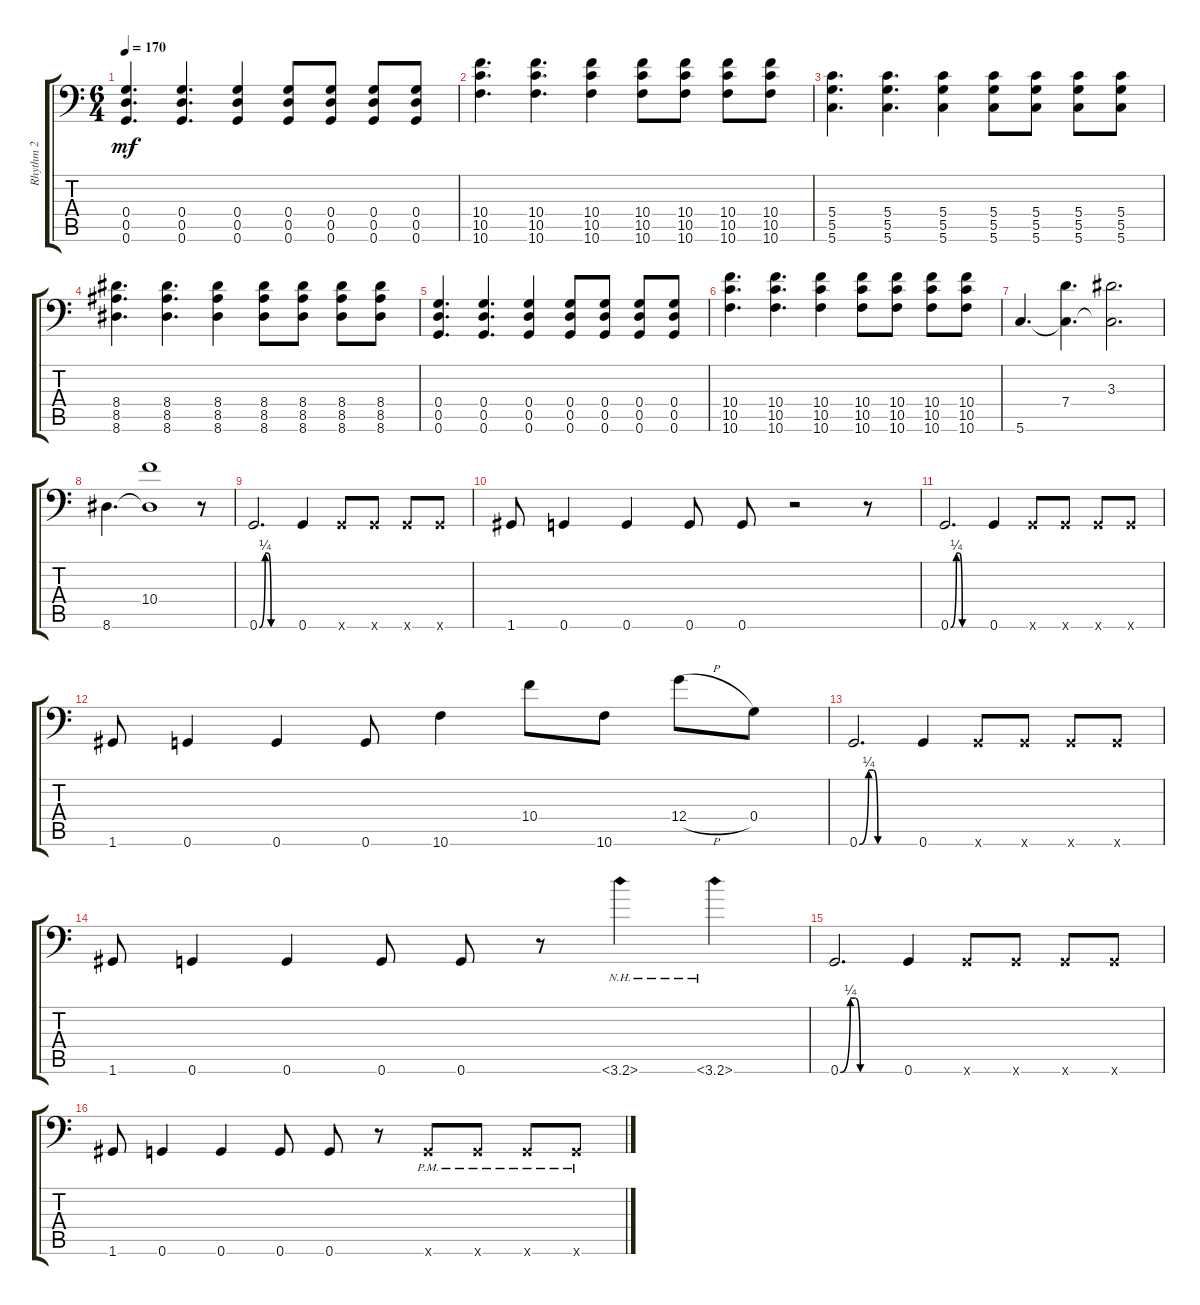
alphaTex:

\track ("Rhythm 2" "Rhythm 2") {instrument distortionguitar}
\staff {score tabs}
\tuning (A3 E3 C3 G2 D2 G1) {hide}
\ts (6 4)
\tempo 170
\clef f4
\ks c
(0.4 0.5 0.6).4{d dy mf} (0.4 0.5 0.6).4{d} (0.4 0.5 0.6).4 (0.4 0.5 0.6).8 (0.4 0.5 0.6).8 (0.4 0.5 0.6).8 (0.4 0.5 0.6).8 |
(10.4 10.5 10.6).4{d} (10.4 10.5 10.6).4{d} (10.4 10.5 10.6).4 (10.4 10.5 10.6).8 (10.4 10.5 10.6).8 (10.4 10.5 10.6).8 (10.4 10.5 10.6).8 |
(5.4 5.5 5.6).4{d} (5.4 5.5 5.6).4{d} (5.4 5.5 5.6).4 (5.4 5.5 5.6).8 (5.4 5.5 5.6).8 (5.4 5.5 5.6).8 (5.4 5.5 5.6).8 |
(8.4 8.5 8.6).4{d} (8.4 8.5 8.6).4{d} (8.4 8.5 8.6).4 (8.4 8.5 8.6).8 (8.4 8.5 8.6).8 (8.4 8.5 8.6).8 (8.4 8.5 8.6).8 |
(0.4 0.5 0.6).4{d} (0.4 0.5 0.6).4{d} (0.4 0.5 0.6).4 (0.4 0.5 0.6).8 (0.4 0.5 0.6).8 (0.4 0.5 0.6).8 (0.4 0.5 0.6).8 |
(10.4 10.5 10.6).4{d} (10.4 10.5 10.6).4{d} (10.4 10.5 10.6).4 (10.4 10.5 10.6).8 (10.4 10.5 10.6).8 (10.4 10.5 10.6).8 (10.4 10.5 10.6).8 |
5.6.4{d} (7.4 5.6{t}).4{d} (3.3 5.6{t}).2{d} |
8.6.4{d} (10.4 8.6{t}).1 r.8 |
0.6{be (custom 0 0 10 1 15 1 20 0 60 0)}.2{d} 0.6.4 0.6{x}.8 0.6{x}.8 0.6{x}.8 0.6{x}.8 |
1.6.8 0.6.4 0.6.4 0.6.8 0.6.8 r.2 r.8 |
0.6{be (custom 0 0 10 1 15 1 20 0 60 0)}.2{d} 0.6.4 0.6{x}.8 0.6{x}.8 0.6{x}.8 0.6{x}.8 |
1.6.8 0.6.4 0.6.4 0.6.8 10.6.4 10.4.8 10.6.8 12.4{h}.8 0.4.8 |
0.6{be (custom 0 0 10 1 15 1 20 0 60 0)}.2{d} 0.6.4 0.6{x}.8 0.6{x}.8 0.6{x}.8 0.6{x}.8 |
1.6.8 0.6.4 0.6.4 0.6.8 0.6.8 r.8 3.6{nh}.4 3.6{nh}.4 |
0.6{be (custom 0 0 10 1 15 1 20 0 60 0)}.2{d} 0.6.4 0.6{x}.8 0.6{x}.8 0.6{x}.8 0.6{x}.8 |
1.6.8 0.6.4 0.6.4 0.6.8 0.6.8 r.8 0.6{pm x}.8 0.6{pm x}.8 0.6{pm x}.8 0.6{pm x}.8
